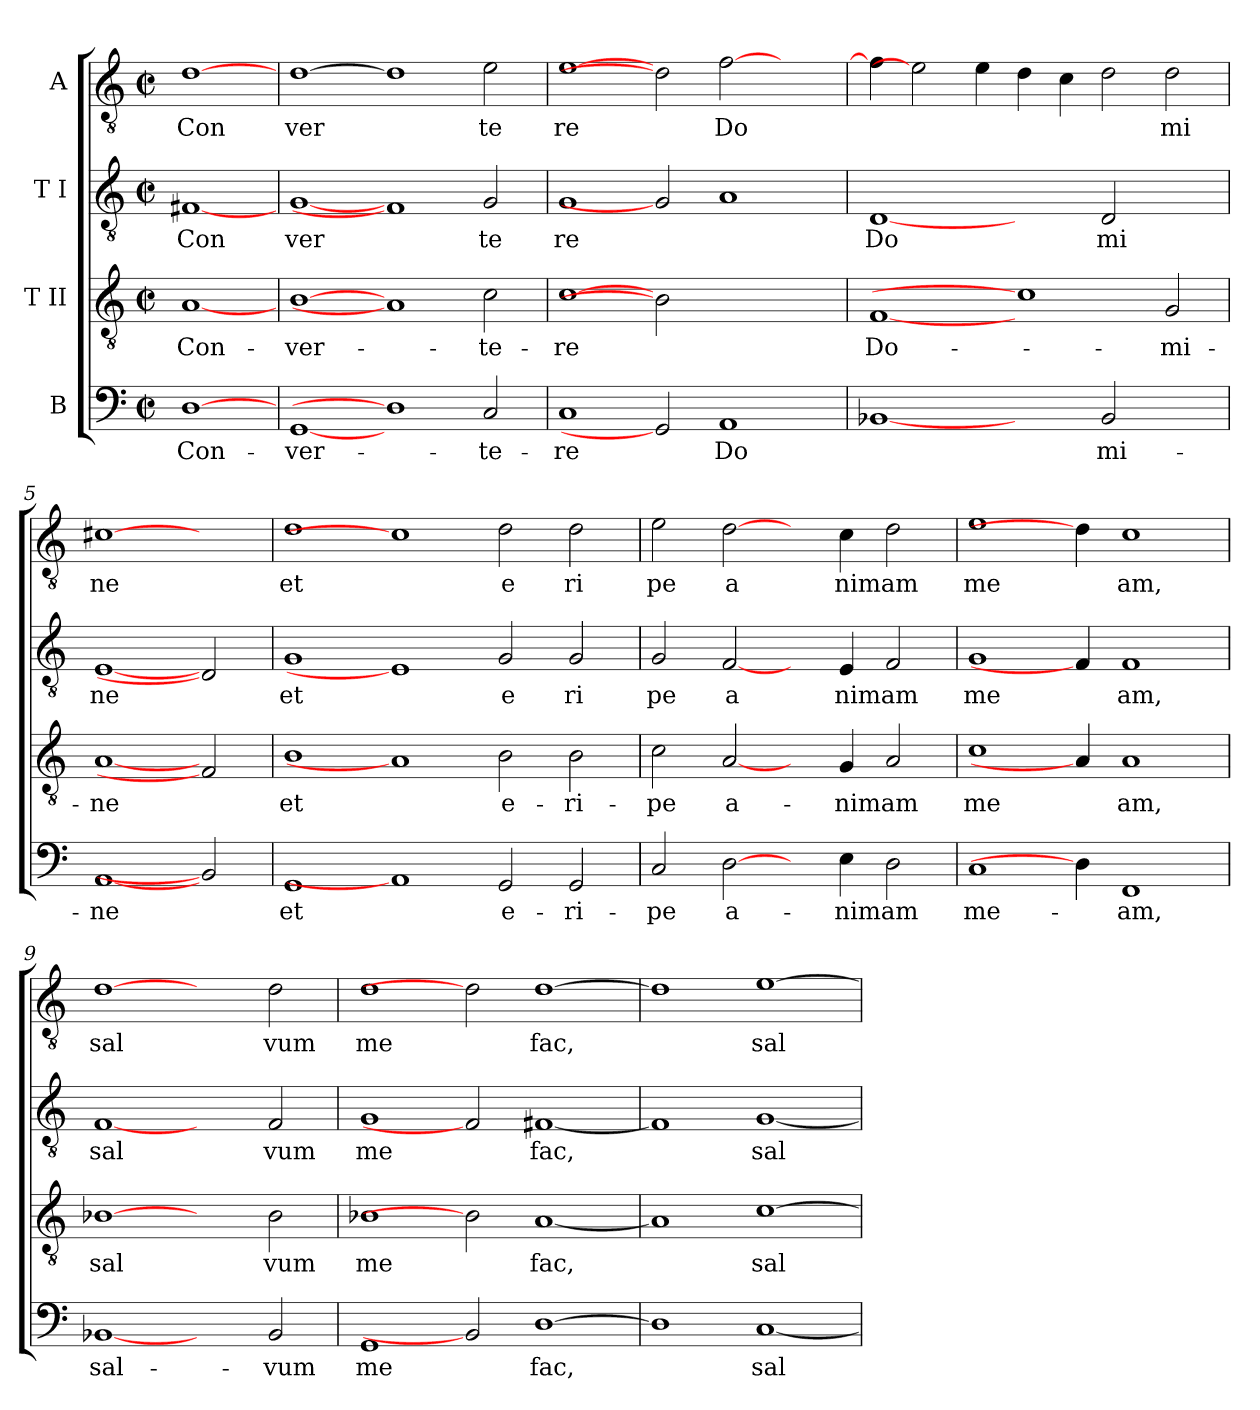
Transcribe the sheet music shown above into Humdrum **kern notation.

**kern	**text	**kern	**text	**kern	**text	**kern	**text
*part4	*part4	*part3	*part3	*part2	*part2	*part1	*part1
*staff4	*staff4	*staff3	*staff3	*staff2	*staff2	*staff1	*staff1
*I"B	*	*I"T II	*	*I"T I	*	*I"A	*
!!LO:PB:g=z
*stria5	*	*stria5	*	*stria5	*	*stria5	*
*clefF4	*	*clefGv2	*	*clefGv2	*	*clefGv2	*
*k[]	*	*k[]	*	*k[]	*	*k[]	*
*C:	*	*C:	*	*C:	*	*C:	*
*M2/2	*	*M2/2	*	*M2/2	*	*M2/2	*
*met(c|)	*	*met(c|)	*	*met(c|)	*	*met(c|)	*
=1	=1	=1	=1	=1	=1	=1	=1
!	!LO:LY:b:cj	!	!LO:LY:b:cj	!	!LO:LY:b:cj	!	!LO:LY:b:cj
[1D	Con-	[1A	Con-	[1F#X	Con	[1d	Con
=2	=2	=2	=2	=2	=2	=2	=2
!	!LO:LY:b:cj	!	!LO:LY:b:cj	!	!LO:LY:b:cj	!	!LO:LY:b:cj
[1GG	-ver-	[1B	-ver-	[1G	ver	[1d	ver
1D]	.	1A]	.	1F#]	.	1d]	.
!	!LO:LY:b:cj	!	!LO:LY:b:cj	!	!LO:LY:b:cj	!	!LO:LY:b:cj
2C/	-te-	2c\	-te-	2G/	te	2e\	te
=3	=3	=3	=3	=3	=3	=3	=3
!	!LO:LY:b:cj	!	!LO:LY:b:cj	!	!LO:LY:b:cj	!	!LO:LY:b:cj
1C	-re	[1c	-re	1G	re	[1e	re
2GG]	.	2B]	.	2G]	.	2d]	.
!	!LO:LY:b:cj	!	!	!	!LO:LY:b:cj	!	!LO:LY:b:cj
1AA	Do-	1ryy	.	1A	.	[>2f\	Do
.	.	.	.	.	.	2ryy	.
=4	=4	=4	=4	=4	=4	=4	=4
!	!LO:LY:b:cj	!	!LO:LY:b:cj	!	!LO:LY:b:cj	!	!LO:LY:b:cj
[1BB-X	--	[1F	Do-	[1D	Do	4f\]	.
.	.	.	.	.	.	2e]	.
!	!	!	!	!	!	!	!LO:LY:b:cj
.	.	.	.	.	.	4e\	.
!	!	!	!	!	!	!	!LO:LY:b:cj
2ryy	.	1c]	.	2ryy	.	4d\	.
!	!	!	!	!	!	!	!LO:LY:b:cj
.	.	.	.	.	.	4c\	.
!	!LO:LY:b:cj	!	!	!	!LO:LY:b:cj	!	!LO:LY:b:cj
2BB-/	-mi-	.	.	2D/	mi	2d\	.
!	!	!	!LO:LY:b:cj	!	!	!	!LO:LY:b:cj
2ryy	.	2G/	-mi-	2ryy	.	2d\	mi
=5	=5	=5	=5	=5	=5	=5	=5
!	!LO:LY:b:cj	!	!LO:LY:b:cj	!	!LO:LY:b:cj	!	!LO:LY:b:cj
[1AA	-ne	[1A	-ne	[1E	ne	[1c#X	ne
2BB-]	.	2F]	.	2D]	.	2ryy	.
=6	=6	=6	=6	=6	=6	=6	=6
!	!LO:LY:b:cj	!	!LO:LY:b:cj	!	!LO:LY:b:cj	!	!LO:LY:b:cj
1GG	et	1B	et	1G	et	1d	et
1AA]	.	1A]	.	1E]	.	1c#]	.
!	!LO:LY:b:cj	!	!LO:LY:b:cj	!	!LO:LY:b:cj	!	!LO:LY:b:cj
2GG/	e-	2B\	e-	2G/	e	2d\	e
!	!LO:LY:b:cj	!	!LO:LY:b:cj	!	!LO:LY:b:cj	!	!LO:LY:b:cj
2GG/	-ri-	2B\	-ri-	2G/	ri	2d\	ri
=7	=7	=7	=7	=7	=7	=7	=7
!	!LO:LY:b:cj	!	!LO:LY:b:cj	!	!LO:LY:b:cj	!	!LO:LY:b:cj
2C/	-pe	2c\	-pe	2G/	pe	2e\	pe
!	!LO:LY:b:cj	!	!LO:LY:b:cj	!	!LO:LY:b:cj	!	!LO:LY:b:cj
[2D\	a-	[2A/	a-	[2F/	a	[2d\	a
4ryy	.	4ryy	.	4ryy	.	4ryy	.
!	!LO:LY:b:cj	!	!LO:LY:b:cj	!	!LO:LY:b:cj	!	!LO:LY:b:cj
4E\	-nimam	4G/	-nimam	4E/	nimam	4c\	nimam
!	!LO:LY:b:cj	!	!LO:LY:b:cj	!	!LO:LY:b:cj	!	!LO:LY:b:cj
2D\	.	2A/	.	2F/	.	2d\	.
!!LO:LB:g=z
=8	=8	=8	=8	=8	=8	=8	=8
!	!LO:LY:b:cj	!	!LO:LY:b:cj	!	!LO:LY:b:cj	!	!LO:LY:b:cj
1C	me-	1c	me	1G	me	1e	me
4D\]	.	4A/]	.	4F/]	.	4d\]	.
!	!LO:LY:b:cj	!	!LO:LY:b:cj	!	!LO:LY:b:cj	!	!LO:LY:b:cj
1FF	-am,	1A	am,	1F	am,	1c	am,
=9	=9	=9	=9	=9	=9	=9	=9
!	!LO:LY:b:cj	!	!LO:LY:b:cj	!	!LO:LY:b:cj	!	!LO:LY:b:cj
[1BB-X	sal-	[1B-X	sal	[1F	sal	[1d	sal
2ryy	.	2ryy	.	2ryy	.	2ryy	.
!	!LO:LY:b:cj	!	!LO:LY:b:cj	!	!LO:LY:b:cj	!	!LO:LY:b:cj
2BB-/	-vum	2B-\	vum	2F/	vum	2d\	vum
=10	=10	=10	=10	=10	=10	=10	=10
!	!LO:LY:b:cj	!	!LO:LY:b:cj	!	!LO:LY:b:cj	!	!LO:LY:b:cj
1GG	me	1B-X	me	1G	me	1d	me
2BB-]	.	2B-]	.	2F]	.	2d]	.
!	!LO:LY:b:cj	!	!LO:LY:b:cj	!	!LO:LY:b:cj	!	!LO:LY:b:cj
[>1D	fac,	[<1A	fac,	[<1F#X	fac,	[>1d	fac,
=11	=11	=11	=11	=11	=11	=11	=11
!	!LO:LY:b:cj	!	!LO:LY:b:cj	!	!LO:LY:b:cj	!	!LO:LY:b:cj
1D]	.	1A]	.	1F#]	.	1d]	.
!	!LO:LY:b:cj	!	!LO:LY:b:cj	!	!LO:LY:b:cj	!	!LO:LY:b:cj
[<1C	sal-	[>1c	sal	[<1G	sal	[>1e	sal
=	=	=	=	=	=	=	=
*-	*-	*-	*-	*-	*-	*-	*-
